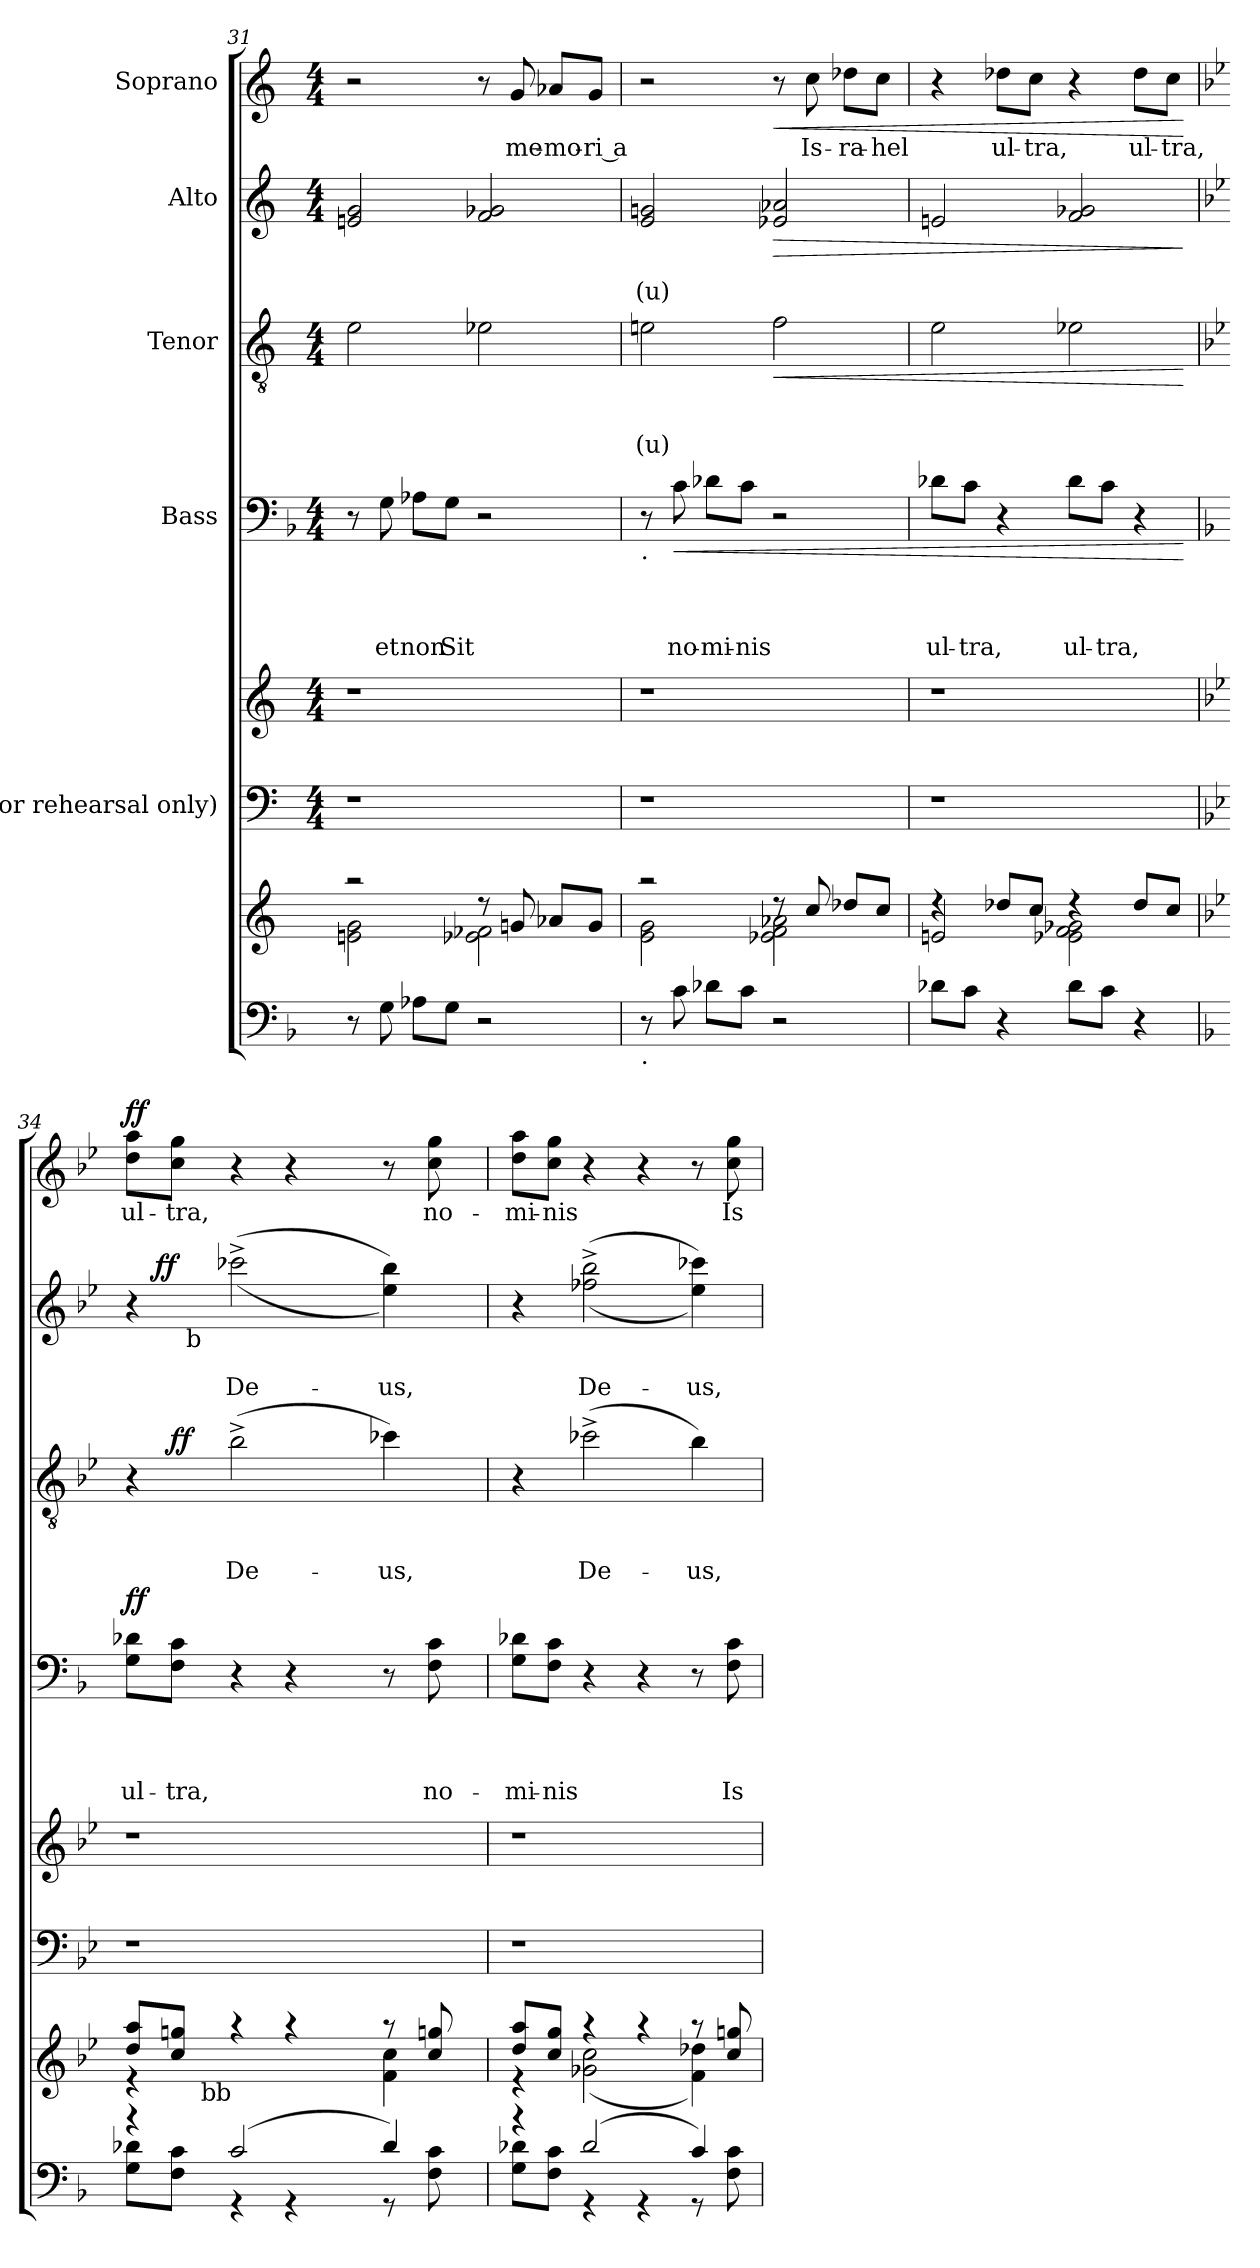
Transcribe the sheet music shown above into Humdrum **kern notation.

**kern	**kern	**kern	**kern	**kern	**text	**text	**text	**text	**dynam	**kern	**text	**text	**text	**dynam	**kern	**text	**text	**dynam	**kern	**text	**dynam
*part7	*part6	*part5	*part5	*part4	*part4	*part4	*part4	*part4	*part4	*part3	*part3	*part3	*part3	*part3	*part2	*part2	*part2	*part2	*part1	*part1	*part1
*staff8	*staff7	*staff6	*staff5	*staff4	*staff4	*staff4	*staff4	*staff4	*staff4	*staff3	*staff3	*staff3	*staff3	*staff3	*staff2	*staff2	*staff2	*staff2	*staff1	*staff1	*staff1
*	*	*I"(for rehearsal only)	*	*I"Bass	*	*	*	*	*	*I"Tenor	*	*	*	*	*I"Alto	*	*	*	*I"Soprano	*	*
*clefF4	*clefG2	*clefF4	*clefG2	*clefF4	*	*	*	*	*	*clefGv2	*	*	*	*	*clefG2	*	*	*	*clefG2	*	*
*k[b-]	*k[]	*k[]	*k[]	*k[b-]	*	*	*	*	*	*k[]	*	*	*	*	*k[]	*	*	*	*k[]	*	*
*F:	*C:	*C:	*C:	*F:	*	*	*	*	*	*C:	*	*	*	*	*C:	*	*	*	*C:	*	*
*	*	*M4/4	*M4/4	*M4/4	*	*	*	*	*	*M4/4	*	*	*	*	*M4/4	*	*	*	*M4/4	*	*
=31	=31	=31	=31	=31	=31	=31	=31	=31	=31	=31	=31	=31	=31	=31	=31	=31	=31	=31	=31	=31	=31
*	*^	*	*	*	*	*	*	*	*	*	*	*	*	*	*	*	*	*	*	*	*
8r	2raa	2en\ 2g\	1r	1r	8r	.	.	.	.	.	2e\	.	.	.	.	2en/ 2g/	.	.	.	2r	.	.
!	!	!	!	!	!	!	!	!	!LO:LY:b	!	!	!	!	!	!	!	!	!	!	!	!	!
8G\	.	.	.	.	8G\	.	.	.	et	.	.	.	.	.	.	.	.	.	.	.	.	.
!	!	!	!	!	!	!	!	!	!LO:LY:b	!	!	!	!	!	!	!	!	!	!	!	!	!
8A-X\L	.	.	.	.	8A-X\L	.	.	.	non	.	.	.	.	.	.	.	.	.	.	.	.	.
!	!	!	!	!	!	!	!	!	!LO:LY:b	!	!	!	!	!	!	!	!	!	!	!	!	!
8G\J	.	.	.	.	8G\J	.	.	.	Sit	.	.	.	.	.	.	.	.	.	.	.	.	.
2r	8rdd	2e-X\ 2f-X\	.	.	2r	.	.	.	.	.	2e-X\	.	.	.	.	2f/ 2g-X/	.	.	.	8r	.	.
!	!	!	!	!	!	!	!	!	!	!	!	!	!	!	!	!	!	!	!	!	!LO:LY:b	!
.	(8gn/	.	.	.	.	.	.	.	.	.	.	.	.	.	.	.	.	.	.	8g/	me-	.
!	!	!	!	!	!	!	!	!	!	!	!	!	!	!	!	!	!	!	!	!	!LO:LY:b	!
.	8a-X/L	.	.	.	.	.	.	.	.	.	.	.	.	.	.	.	.	.	.	8a-X/L	-mo-	.
!	!	!	!	!	!	!	!	!	!	!	!	!	!	!	!	!	!	!	!	!	!LO:LY:b:rj	!
.	8g/J	.	.	.	.	.	.	.	.	.	.	.	.	.	.	.	.	.	.	8g/J	-ri a	.
!!LO:PB:g=z
=32	=32	=32	=32	=32	=32	=32	=32	=32	=32	=32	=32	=32	=32	=32	=32	=32	=32	=32	=32	=32	=32	=32
*k[]	*	*	*	*	*k[]	*	*	*	*	*	*	*	*	*	*	*	*	*	*	*	*	*
*C:	*	*	*	*	*C:	*	*	*	*	*	*	*	*	*	*	*	*	*	*	*	*	*
!	!	!	!	!	!LO:TX:b:t=.	!	!	!	!	!	!	!	!	!	!	!	!	!	!	!	!	!
!LO:TX:b:t=.	!	!	!	!	!	!	!	!	!	!	!	!	!	!	!	!	!	!	!	!	!	!
!	!	!	!	!	!	!	!	!	!	!	!	!	!	!LO:LY:b	!	!	!	!LO:LY:b	!	!	!	!
8r	2raa	2e\ 2g\	1r	1r	8r	.	.	.	.	.	2en\	.	.	(u)	.	2e/ 2gn/	.	(u)	.	2r	.	.
!	!	!	!	!	!	!	!	!	!LO:LY:b	!LO:HP:b	!	!	!	!	!	!	!	!	!	!	!	!
8c\	.	.	.	.	8c\	.	.	.	no-	<	.	.	.	.	.	.	.	.	.	.	.	.
!	!	!	!	!	!	!	!	!	!LO:LY:b	!	!	!	!	!	!	!	!	!	!	!	!	!
8d-X\L	.	.	.	.	8d-X\L	.	.	.	-mi-	.	.	.	.	.	.	.	.	.	.	.	.	.
!	!	!	!	!	!	!	!	!	!LO:LY:b	!	!	!	!	!	!	!	!	!	!	!	!	!
8c\J	.	.	.	.	8c\J	.	.	.	-nis	.	.	.	.	.	.	.	.	.	.	.	.	.
!	!	!	!	!	!	!	!	!	!	!	!	!	!	!	!LO:HP:b	!	!	!	!LO:HP:b	!	!	!LO:HP:b
2r	8rdd	2e-X\ 2f\ 2a-X\	.	.	2r	.	.	.	.	.	2f\	.	.	.	<	2e-X/ 2a-X/	.	.	>	8r	.	<
!	!	!	!	!	!	!	!	!	!	!	!	!	!	!	!	!	!	!	!	!	!LO:LY:b	!
.	8cc/	.	.	.	.	.	.	.	.	.	.	.	.	.	.	.	.	.	.	8cc\	Is-	.
!	!	!	!	!	!	!	!	!	!	!	!	!	!	!	!	!	!	!	!	!	!LO:LY:b	!
.	8dd-X/L	.	.	.	.	.	.	.	.	.	.	.	.	.	.	.	.	.	.	8dd-X\L	-ra-	.
!	!	!	!	!	!	!	!	!	!	!	!	!	!	!	!	!	!	!	!	!	!LO:LY:b	!
.	8cc/J	.	.	.	.	.	.	.	.	.	.	.	.	.	.	.	.	.	.	8cc\J	-hel	.
=33	=33	=33	=33	=33	=33	=33	=33	=33	=33	=33	=33	=33	=33	=33	=33	=33	=33	=33	=33	=33	=33	=33
!	!	!	!	!	!	!	!	!	!LO:LY:b	!	!	!	!	!	!	!	!	!	!	!	!	!
8d-X\L	4rdd	2en/	1r	1r	8d-X\L	.	.	.	ul-	.	2e\	.	.	.	.	2en/	.	.	.	4r	.	.
!	!	!	!	!	!	!	!	!	!LO:LY:b	!	!	!	!	!	!	!	!	!	!	!	!	!
8c\J	.	.	.	.	8c\J	.	.	.	-tra,	.	.	.	.	.	.	.	.	.	.	.	.	.
!	!	!	!	!	!	!	!	!	!	!	!	!	!	!	!	!	!	!	!	!	!LO:LY:b	!
4r	8dd-X/L	.	.	.	4r	.	.	.	.	.	.	.	.	.	.	.	.	.	.	8dd-X\L	ul-	.
!	!	!	!	!	!	!	!	!	!	!	!	!	!	!	!	!	!	!	!	!	!LO:LY:b	!
.	8cc/J	.	.	.	.	.	.	.	.	.	.	.	.	.	.	.	.	.	.	8cc\J	-tra,	.
!	!	!	!	!	!	!	!	!	!LO:LY:b	!	!	!	!	!	!	!	!	!	!	!	!	!
8d-\L	2e-X\ 2f\ 2g-X\	4rdd	.	.	8d-\L	.	.	.	ul-	.	2e-X\	.	.	.	.	2f/ 2g-X/	.	.	.	4r	.	.
!	!	!	!	!	!	!	!	!	!LO:LY:b	!	!	!	!	!	!	!	!	!	!	!	!	!
8c\J	.	.	.	.	8c\J	.	.	.	-tra,	.	.	.	.	.	.	.	.	.	.	.	.	.
!	!	!	!	!	!	!	!	!	!	!	!	!	!	!	!	!	!	!	!	!	!LO:LY:b	!
4r	.	8dd-/L	.	.	4r	.	.	.	.	.	.	.	.	.	.	.	.	.	.	8dd-\L	ul-	.
!	!	!	!	!	!	!	!	!	!	!	!	!	!	!	!	!	!	!	!	!	!LO:LY:b	!
.	.	8cc/J	.	.	.	.	.	.	.	.	.	.	.	.	.	.	.	.	.	8cc\J	-tra,	.
*	*v	*v	*	*	*	*	*	*	*	*	*	*	*	*	*	*	*	*	*	*	*	*
.	.	.	.	.	.	.	.	.	[	.	.	.	.	[	.	.	.	]	.	.	[
=34	=34	=34	=34	=34	=34	=34	=34	=34	=34	=34	=34	=34	=34	=34	=34	=34	=34	=34	=34	=34	=34
*k[b-]	*k[b-e-]	*k[b-e-]	*k[b-e-]	*k[b-]	*	*	*	*	*	*k[b-e-]	*	*	*	*	*k[b-e-]	*	*	*	*k[b-e-]	*	*
*F:	*B-:	*B-:	*B-:	*F:	*	*	*	*	*	*B-:	*	*	*	*	*B-:	*	*	*	*B-:	*	*
*^	*^	*	*	*	*	*	*	*	*	*	*	*	*	*	*	*	*	*	*	*	*
!	!	!	!	!	!	!	!	!	!	!LO:LY:b	!LO:DY:a	!	!	!	!	!	!	!	!	!	!	!LO:LY:b	!LO:DY:a
*	*	*^	*	*	*	*	*	*	*	*	*	*^	*	*	*	*	*^	*	*	*	*	*	*
*	*	*	*	*^	*	*	*	*	*	*	*	*	*	*	*	*	*	*	*	*^	*	*	*	*	*	*
4rb	8G\ 8d-X\L	8dd/ 8aa/L	4re	8.ryy	8..ryy	1r	1r	8G\ 8d-X\L	.	.	.	ul-	ff	4r	8ryy	.	.	.	.	4r	16.ryy	8ryy	.	.	.	8dd\ 8aa\L	ul-	ff
!	!	!	!	!	!	!	!	!	!	!	!	!	!	!	!	!	!	!	!	!	!	!	!	!	!LO:DY:a	!	!	!
.	.	.	.	.	.	.	.	.	.	.	.	.	.	.	.	.	.	.	.	.	2ryy	.	.	.	ff	.	.	.
!	!	!	!	!	!	!	!	!	!	!	!	!LO:LY:b	!	!	!	!	!	!	!LO:DY:a	!	!	!	!	!	!	!	!LO:LY:b	!
.	8F\ 8c\J	8cc/ 8ggn/J	.	.	.	.	.	8F\ 8c\J	.	.	.	-tra,	.	.	2..ryy	.	.	.	ff	.	.	32ryy	.	.	.	8cc\ 8gg\J	-tra,	.
!	!	!	!	!	!	!	!	!	!	!	!	!	!	!	!	!	!	!	!	!	!	!LO:TX:b:t=b	!	!	!	!	!	!
.	.	.	.	.	.	.	.	.	.	.	.	.	.	.	.	.	.	.	.	.	.	2ryy	.	.	.	.	.	.
!	!	!	!	!LO:TX:b:t=b	!	!	!	!	!	!	!	!	!	!	!	!	!	!	!	!	!	!	!	!	!	!	!	!
.	.	.	.	2ryy	.	.	.	.	.	.	.	.	.	.	.	.	.	.	.	.	.	.	.	.	.	.	.	.
!	!	!	!	!	!LO:TX:b:t=b	!	!	!	!	!	!	!	!	!	!	!	!	!	!	!	!	!	!	!	!	!	!	!
.	.	.	.	.	2ryy	.	.	.	.	.	.	.	.	.	.	.	.	.	.	.	.	.	.	.	.	.	.	.
!	!	!	!	!	!	!	!	!	!	!	!	!	!	!	!	!	!	!LO:LY:b	!	!	!	!	!	!LO:LY:b	!	!	!	!
(2c/	4rGG	4raa	2ryy	.	.	.	.	4r	.	.	.	.	.	(>2b-^>\	.	.	.	De-	.	(>(<2ccc-X^>\	.	.	.	De-	.	4r	.	.
.	4rGG	4raa	.	.	.	.	.	4r	.	.	.	.	.	.	.	.	.	.	.	.	.	.	.	.	.	4r	.	.
.	.	.	.	.	.	.	.	.	.	.	.	.	.	.	.	.	.	.	.	.	4ryy	.	.	.	.	.	.	.
.	.	.	.	.	.	.	.	.	.	.	.	.	.	.	.	.	.	.	.	.	.	4ryy	.	.	.	.	.	.
.	.	.	.	4ryy	.	.	.	.	.	.	.	.	.	.	.	.	.	.	.	.	.	.	.	.	.	.	.	.
.	.	.	.	.	4ryy	.	.	.	.	.	.	.	.	.	.	.	.	.	.	.	.	.	.	.	.	.	.	.
!	!	!	!	!	!	!	!	!	!	!	!	!	!	!	!	!	!	!LO:LY:b	!	!	!	!	!	!LO:LY:b	!	!	!	!
4d-/)	8rGG	8raa	4f\ 4cc\	.	.	.	.	8r	.	.	.	.	.	4cc-X\)	.	.	.	-us,	.	4ee-\ 4bb-\))	.	.	.	-us,	.	8r	.	.
.	.	.	.	.	.	.	.	.	.	.	.	.	.	.	.	.	.	.	.	.	8ryy	.	.	.	.	.	.	.
!	!	!	!	!	!	!	!	!	!	!	!	!LO:LY:b	!	!	!	!	!	!	!	!	!	!	!	!	!	!	!LO:LY:b	!
.	8F\ 8c\	8cc/ 8ggn/	.	.	.	.	.	8F\ 8c\	.	.	.	no-	.	.	.	.	.	.	.	.	.	.	.	.	.	8cc\ 8gg\	no-	.
.	.	.	.	.	.	.	.	.	.	.	.	.	.	.	.	.	.	.	.	.	.	16.ryy	.	.	.	.	.	.
.	.	.	.	16ryy	.	.	.	.	.	.	.	.	.	.	.	.	.	.	.	.	.	.	.	.	.	.	.	.
.	.	.	.	.	32ryy	.	.	.	.	.	.	.	.	.	.	.	.	.	.	.	32ryy	.	.	.	.	.	.	.
=35	=35	=35	=35	=35	=35	=35	=35	=35	=35	=35	=35	=35	=35	=35	=35	=35	=35	=35	=35	=35	=35	=35	=35	=35	=35	=35	=35	=35
!	!	!	!	!	!	!	!	!	!	!	!	!LO:LY:b	!	!	!	!	!	!	!	!	!	!	!	!	!	!	!LO:LY:b	!
*	*	*	*	*	*	*	*	*	*	*	*	*	*	*v	*v	*	*	*	*	*	*	*	*	*	*	*	*	*
*	*	*	*v	*v	*v	*	*	*	*	*	*	*	*	*	*	*	*	*	*v	*v	*v	*	*	*	*	*	*
4rb	8G\ 8d-X\L	8dd/ 8aa/L	4re	1r	1r	8G\ 8d-X\L	.	.	.	-mi-	.	4r	.	.	.	.	4r	.	.	.	8dd\ 8aa\L	-mi-	.
!	!	!	!	!	!	!	!	!	!	!LO:LY:b	!	!	!	!	!	!	!	!	!	!	!	!LO:LY:b	!
.	8F\ 8c\J	8cc/ 8gg/J	.	.	.	8F\ 8c\J	.	.	.	-nis	.	.	.	.	.	.	.	.	.	.	8cc\ 8gg\J	-nis	.
!	!	!	!	!	!	!	!	!	!	!	!	!	!	!	!LO:LY:b	!	!	!	!LO:LY:b	!	!	!	!
(2d-/	4rGG	4raa	(2g-X\ 2cc\	.	.	4r	.	.	.	.	.	(>2cc-X^>\	.	.	De-	.	(>(2ff-X\^> 2bb-\^>	.	De-	.	4r	.	.
.	4rGG	4raa	.	.	.	4r	.	.	.	.	.	.	.	.	.	.	.	.	.	.	4r	.	.
!	!	!	!	!	!	!	!	!	!	!	!	!	!	!	!LO:LY:b	!	!	!	!LO:LY:b	!	!	!	!
4c/)	8rGG	8raa	4f\ 4dd-X\)	.	.	8r	.	.	.	.	.	4b-\)	.	.	-us,	.	4ee-\ 4ccc-X\))	.	-us,	.	8r	.	.
!	!	!	!	!	!	!	!	!	!	!LO:LY:b	!	!	!	!	!	!	!	!	!	!	!	!LO:LY:b	!
.	8F\ 8c\	8cc/ 8ggn/	.	.	.	8F\ 8c\	.	.	.	Is-	.	.	.	.	.	.	.	.	.	.	8cc\ 8gg\	Is-	.
*v	*v	*	*	*	*	*	*	*	*	*	*	*	*	*	*	*	*	*	*	*	*	*	*
*	*v	*v	*	*	*	*	*	*	*	*	*	*	*	*	*	*	*	*	*	*	*	*
=	=	=	=	=	=	=	=	=	=	=	=	=	=	=	=	=	=	=	=	=	=
*-	*-	*-	*-	*-	*-	*-	*-	*-	*-	*-	*-	*-	*-	*-	*-	*-	*-	*-	*-	*-	*-
